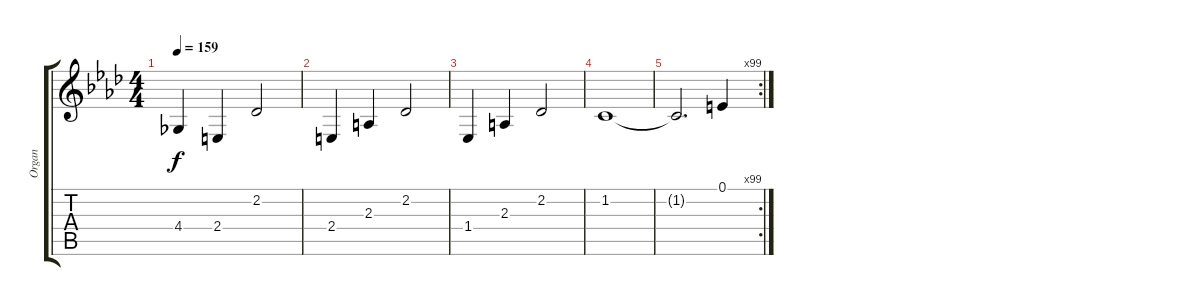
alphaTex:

\track ("Organ" "Organ") {instrument drawbarorgan}
\staff {score tabs}
\tuning (E4 B3 G3 D3 A2 E2) {hide}
\ts (4 4)
\tempo 159
\clef g2
\ks fminor
4.4.4{dy f} 2.4.4 2.2.2 |
2.4.4 2.3.4 2.2.2 |
1.4.4 2.3.4 2.2.2 |
1.2.1 |
\rc 99
1.2{t}.2{d} 0.1.4
